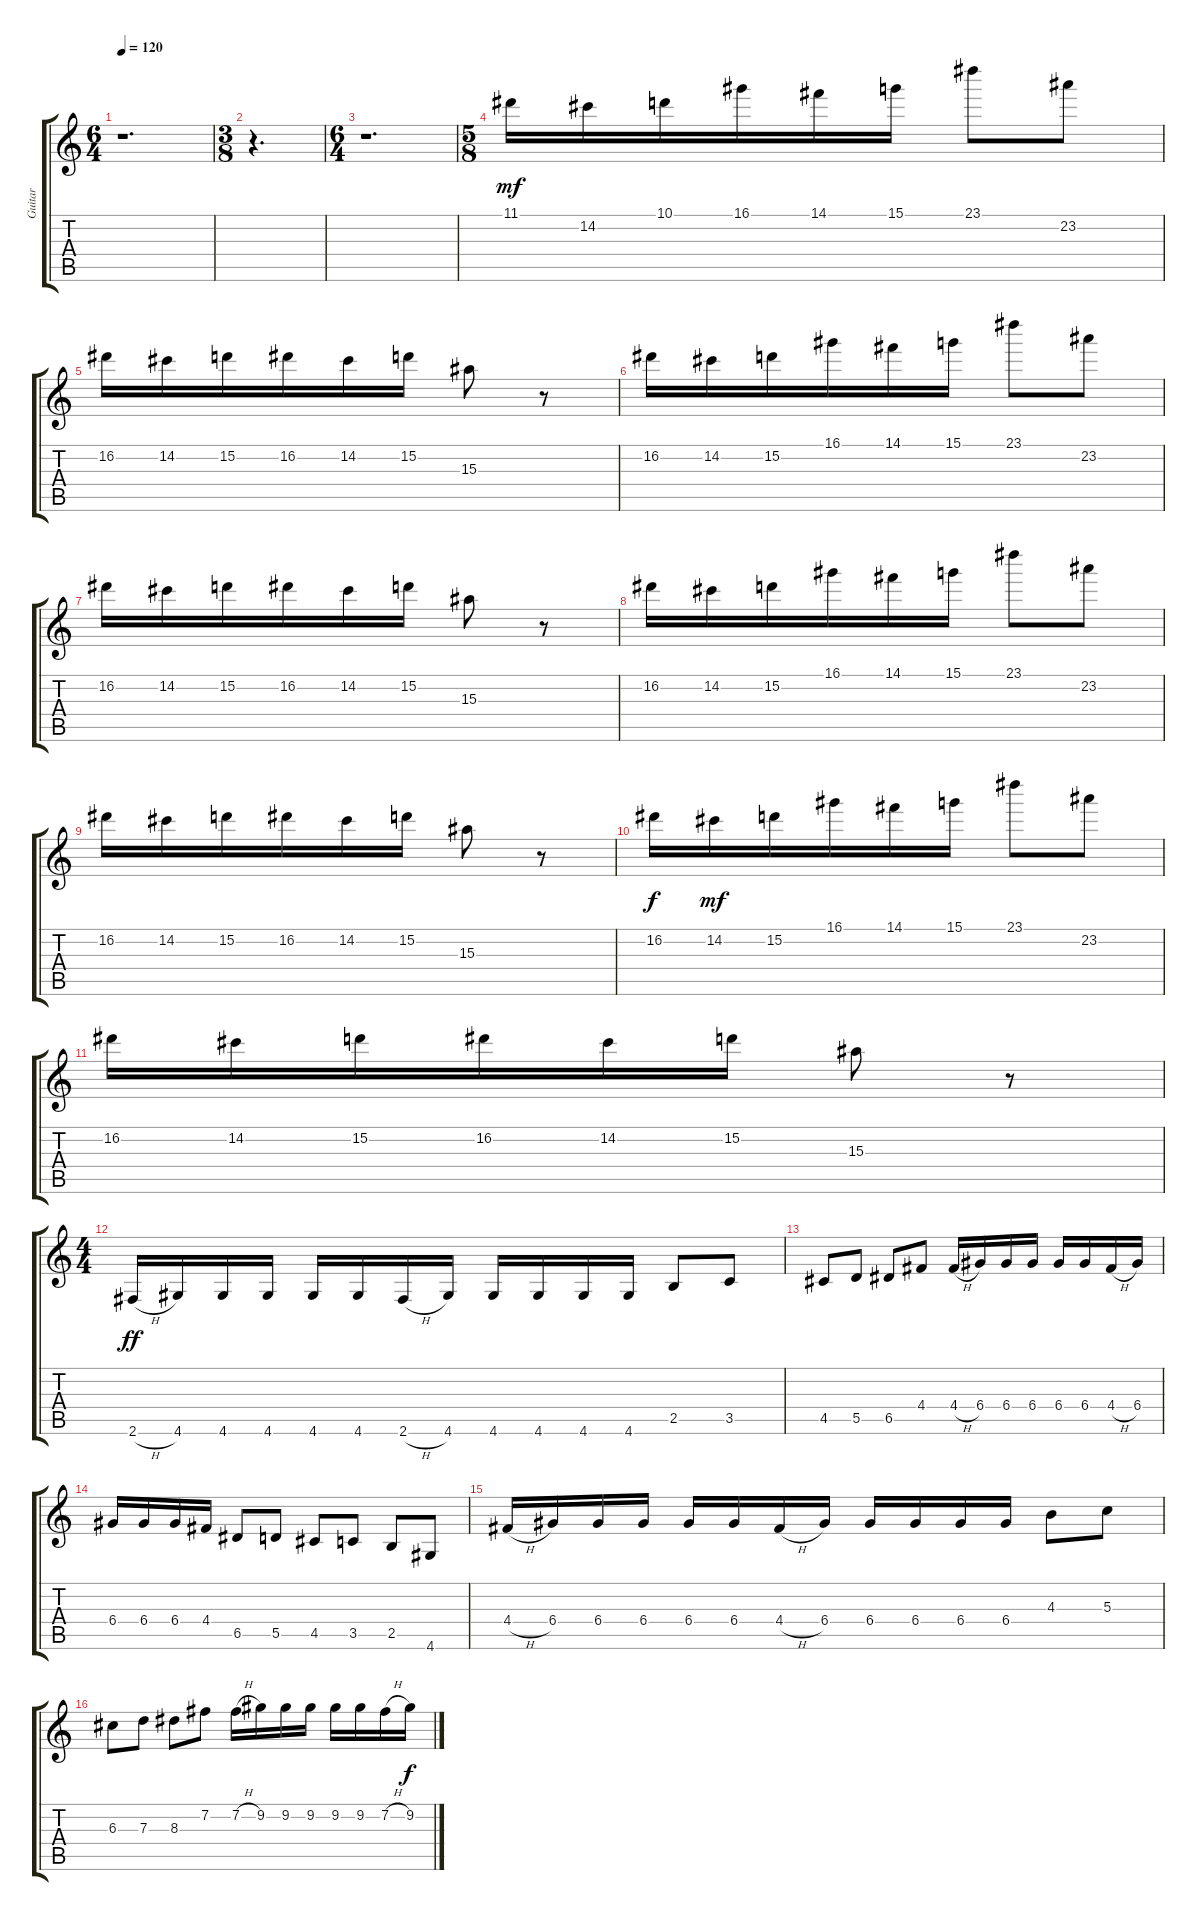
\track ("Guitar" "Guitar") {instrument distortionguitar}
\staff {score tabs}
\tuning (E4 B3 G3 D3 A2 E2) {hide}
\ts (6 4)
\tempo 120
\clef g2
\ks c
r.1{d dy ff} |
\ts (3 8)
r.4{d} |
\ts (6 4)
r.1{d} |
\ts (5 8)
11.1.16{dy mf} 14.2.16 10.1.16{balance 1} 16.1.16 14.1.16{balance 2} 15.1.16 23.1.8{balance 3} 23.2.8{balance 4} |
16.2.16 14.2.16 15.2.16 16.2.16 14.2.16 15.2.16 15.3.8 r.8 |
16.2.16 14.2.16 15.2.16 16.1.16 14.1.16 15.1.16 23.1.8 23.2.8 |
16.2.16 14.2.16 15.2.16 16.2.16 14.2.16 15.2.16 15.3.8 r.8 |
16.2.16 14.2.16 15.2.16 16.1.16 14.1.16 15.1.16 23.1.8 23.2.8 |
16.2.16 14.2.16 15.2.16 16.2.16 14.2.16 15.2.16 15.3.8 r.8 |
16.2.16{dy f} 14.2.16{dy mf} 15.2.16 16.1.16 14.1.16 15.1.16 23.1.8 23.2.8 |
16.2.16 14.2.16 15.2.16 16.2.16 14.2.16 15.2.16 15.3.8 r.8 |
\ts (4 4)
2.6{h}.16{dy ff} 4.6.16 4.6.16 4.6.16 4.6.16 4.6.16 2.6{h}.16 4.6.16 4.6.16 4.6.16 4.6.16 4.6.16 2.5.8 3.5.8 |
4.5.8 5.5.8 6.5.8 4.4.8 4.4{h}.16 6.4.16 6.4.16 6.4.16 6.4.16 6.4.16 4.4{h}.16 6.4.16 |
6.4.16 6.4.16 6.4.16 4.4.16 6.5.8 5.5.8 4.5.8 3.5.8 2.5.8 4.6.8 |
4.4{h}.16 6.4.16 6.4.16 6.4.16 6.4.16 6.4.16 4.4{h}.16 6.4.16 6.4.16 6.4.16 6.4.16 6.4.16 4.3.8 5.3.8 |
6.3.8 7.3.8 8.3.8 7.2.8 7.2{h}.16 9.2.16 9.2.16 9.2.16 9.2.16 9.2.16 7.2{h}.16 9.2.16{dy f}
